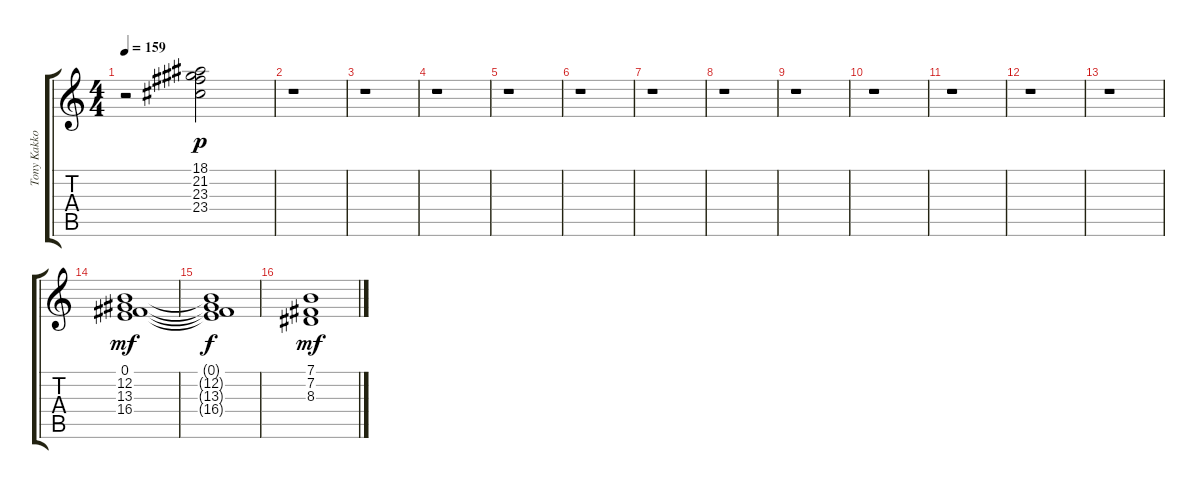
\track ("Tony Kakko" "Tony Kakko") {instrument synthstrings1}
\staff {score tabs}
\tuning (E4 B3 G3 D3 A2 E2) {hide}
\ts (4 4)
\tempo 159
\clef g2
\ks c
r.2{dy f instrument stringensemble2} (18.1 21.2 23.3 23.4).2{dy p} |
r.1 |
r.1 |
r.1 |
r.1 |
r.1 |
r.1 |
r.1 |
r.1 |
r.1 |
r.1 |
r.1 |
r.1 |
(0.1 12.2 13.3 16.4).1{dy mf} |
(0.1{t} 12.2{t} 13.3{t} 16.4{t}).1{dy f} |
(7.1 7.2 8.3).1{dy mf}
